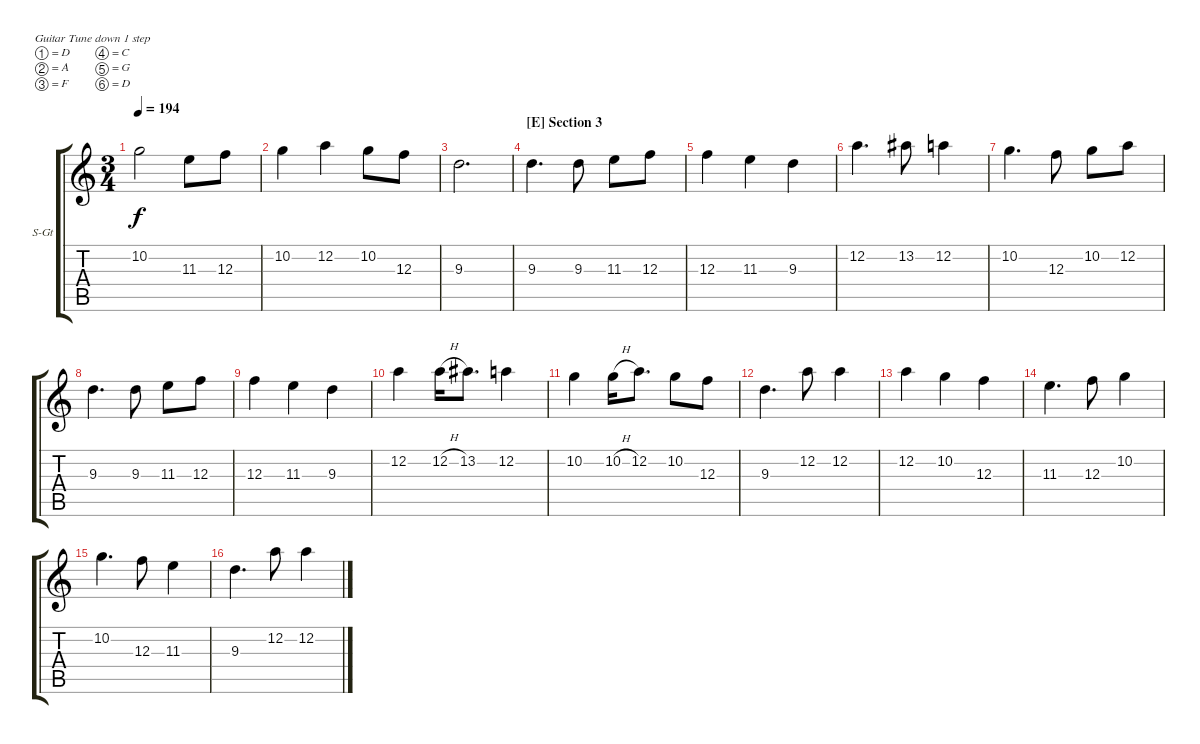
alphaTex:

\defaultSystemsLayout 4
\bracketExtendMode groupsimilarinstruments
\firstSystemTrackNameOrientation horizontal
\otherSystemsTrackNameOrientation horizontal
\track ("Guitar 1" "S-Gt") {instrument acousticguitarsteel}
\staff {score tabs}
\tuning (D4 A3 F3 C3 G2 D2)
\ts (3 4)
\tempo 194
\clef g2
\ks c
10.2.2{dy f} 11.3.8 12.3.8 |
10.2.4 12.2.4 10.2.8 12.3.8 |
9.3.2{d} |
\section ("E" "Section 3")
9.3.4{d} 9.3.8 11.3.8 12.3.8 |
12.3.4 11.3.4 9.3.4 |
12.2.4{d} 13.2.8 12.2.4 |
10.2.4{d} 12.3.8 10.2.8 12.2.8 |
9.3.4{d} 9.3.8 11.3.8 12.3.8 |
12.3.4 11.3.4 9.3.4 |
12.2.4 12.2{h}.16 13.2.8{d} 12.2.4 |
10.2.4 10.2{h}.16 12.2.8{d} 10.2.8 12.3.8 |
9.3.4{d} 12.2.8 12.2.4 |
12.2.4 10.2.4 12.3.4 |
11.3.4{d} 12.3.8 10.2.4 |
10.2.4{d} 12.3.8 11.3.4 |
9.3.4{d} 12.2.8 12.2.4
